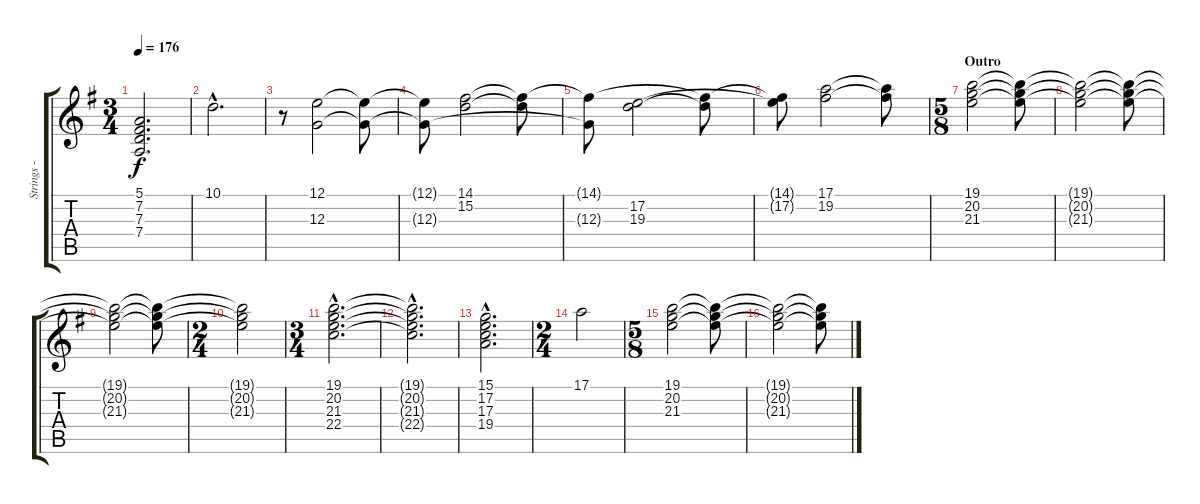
\track ("Strings - Kevin Moore" "Strings - ") {instrument stringensemble1}
\staff {score tabs}
\tuning (E4 B3 G3 D3 A2 E2) {hide}
\ts (3 4)
\tempo 176
\clef g2
\ks g
(5.1 7.2 7.3 7.4).2{d dy f} |
10.1{hac}.2{d} |
r.8 (12.1 12.3).2 (12.1{t} 12.3{t}).8 |
(12.1{t} 12.3{t}).8 (14.1 15.2).2 (14.1{t} 15.2{t}).8 |
(14.1{t} 12.3{t}).8 (17.2 19.3).2 (14.1{t} 19.3{t}).8 |
(14.1{t} 17.2{t}).8 (17.1 19.2).2 (17.1{t} 19.2{t}).8 |
\ts (5 8)
\section ("" "Outro")
(19.1 20.2 21.3).2 (19.1{t} 20.2{t} 21.3{t}).8 |
(19.1{t} 20.2{t} 21.3{t}).2 (19.1{t} 20.2{t} 21.3{t}).8 |
(19.1{t} 20.2{t} 21.3{t}).2 (19.1{t} 20.2{t} 21.3{t}).8 |
\ts (2 4)
(19.1{t} 20.2{t} 21.3{t}).2 |
\ts (3 4)
(19.1{hac} 20.2{hac} 21.3{hac} 22.4{hac}).2{d} |
(19.1{hac t} 20.2{hac t} 21.3{hac t} 22.4{hac t}).2{d} |
(15.1{hac} 17.2 17.3 19.4).2{d} |
\ts (2 4)
17.1.2 |
\ts (5 8)
(19.1 20.2 21.3).2 (19.1{t} 20.2{t} 21.3{t}).8 |
(19.1{t} 20.2{t} 21.3{t}).2 (19.1{t} 20.2{t} 21.3{t}).8
